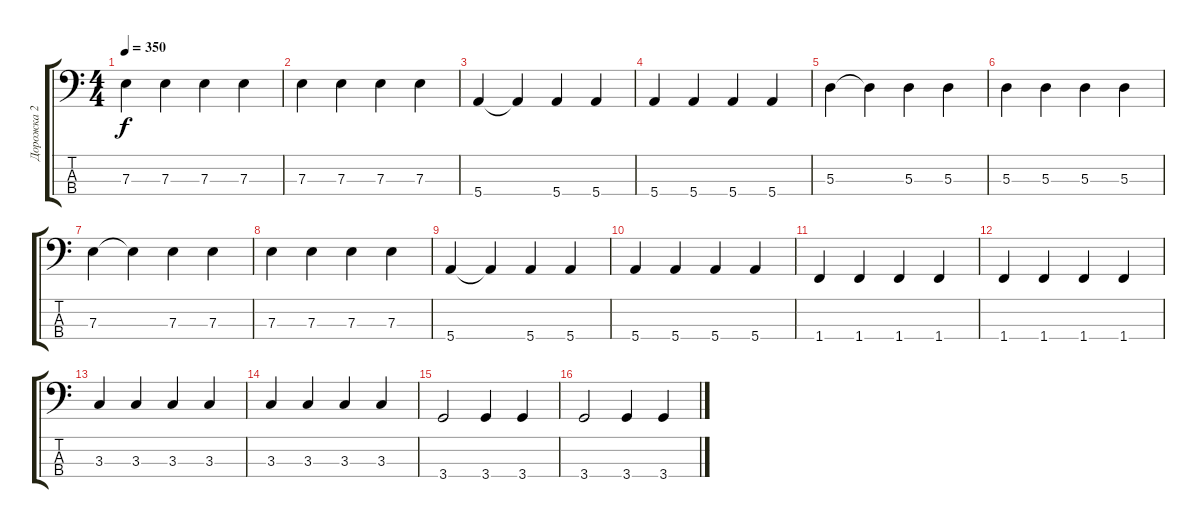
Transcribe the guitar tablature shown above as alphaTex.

\track ("Дорожка 2" "Дорожка 2") {instrument electricbasspick}
\staff {score tabs}
\tuning (G2 D2 A1 E1) {hide}
\ts (4 4)
\tempo 350
\clef f4
\ks c
7.3.4{dy f} 7.3.4 7.3.4 7.3.4 |
7.3.4 7.3.4 7.3.4 7.3.4 |
5.4.4 5.4{t}.4 5.4.4 5.4.4 |
5.4.4 5.4.4 5.4.4 5.4.4 |
5.3.4 5.3{t}.4 5.3.4 5.3.4 |
5.3.4 5.3.4 5.3.4 5.3.4 |
7.3.4 7.3{t}.4 7.3.4 7.3.4 |
7.3.4 7.3.4 7.3.4 7.3.4 |
5.4.4 5.4{t}.4 5.4.4 5.4.4 |
5.4.4 5.4.4 5.4.4 5.4.4 |
1.4.4 1.4.4 1.4.4 1.4.4 |
1.4.4 1.4.4 1.4.4 1.4.4 |
3.3.4 3.3.4 3.3.4 3.3.4 |
3.3.4 3.3.4 3.3.4 3.3.4 |
3.4.2 3.4.4 3.4.4 |
3.4.2 3.4.4 3.4.4
